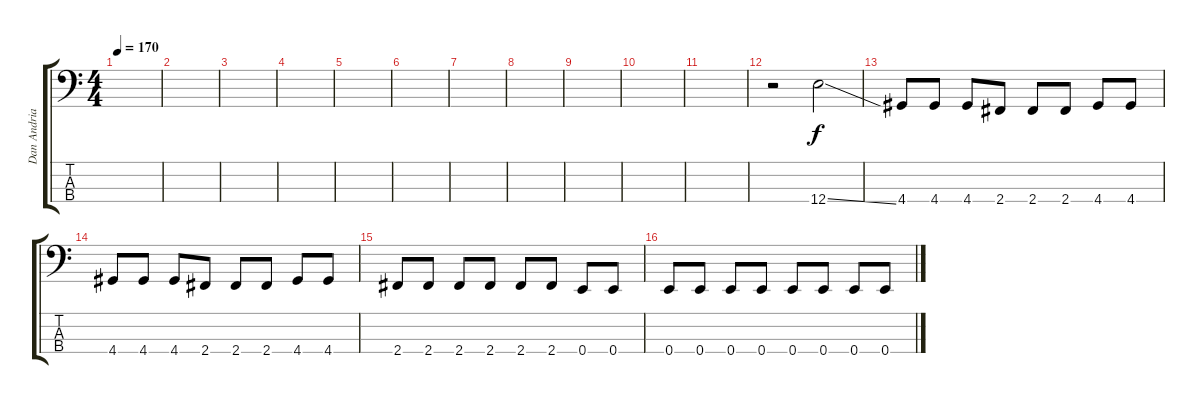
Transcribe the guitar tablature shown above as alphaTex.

\track ("Dan Andriano" "Dan Andria") {instrument electricbasspick}
\staff {score tabs}
\tuning (G2 D2 A1 E1) {hide}
\ts (4 4)
\tempo 170
\clef f4
\ks c
|
|
|
|
|
|
|
|
|
|
|
r.2 12.4{ss}.2 |
4.4.8 4.4.8 4.4.8 2.4.8 2.4.8 2.4.8 4.4.8 4.4.8 |
4.4.8 4.4.8 4.4.8 2.4.8 2.4.8 2.4.8 4.4.8 4.4.8 |
2.4.8 2.4.8 2.4.8 2.4.8 2.4.8 2.4.8 0.4.8 0.4.8 |
0.4.8 0.4.8 0.4.8 0.4.8 0.4.8 0.4.8 0.4.8 0.4.8
